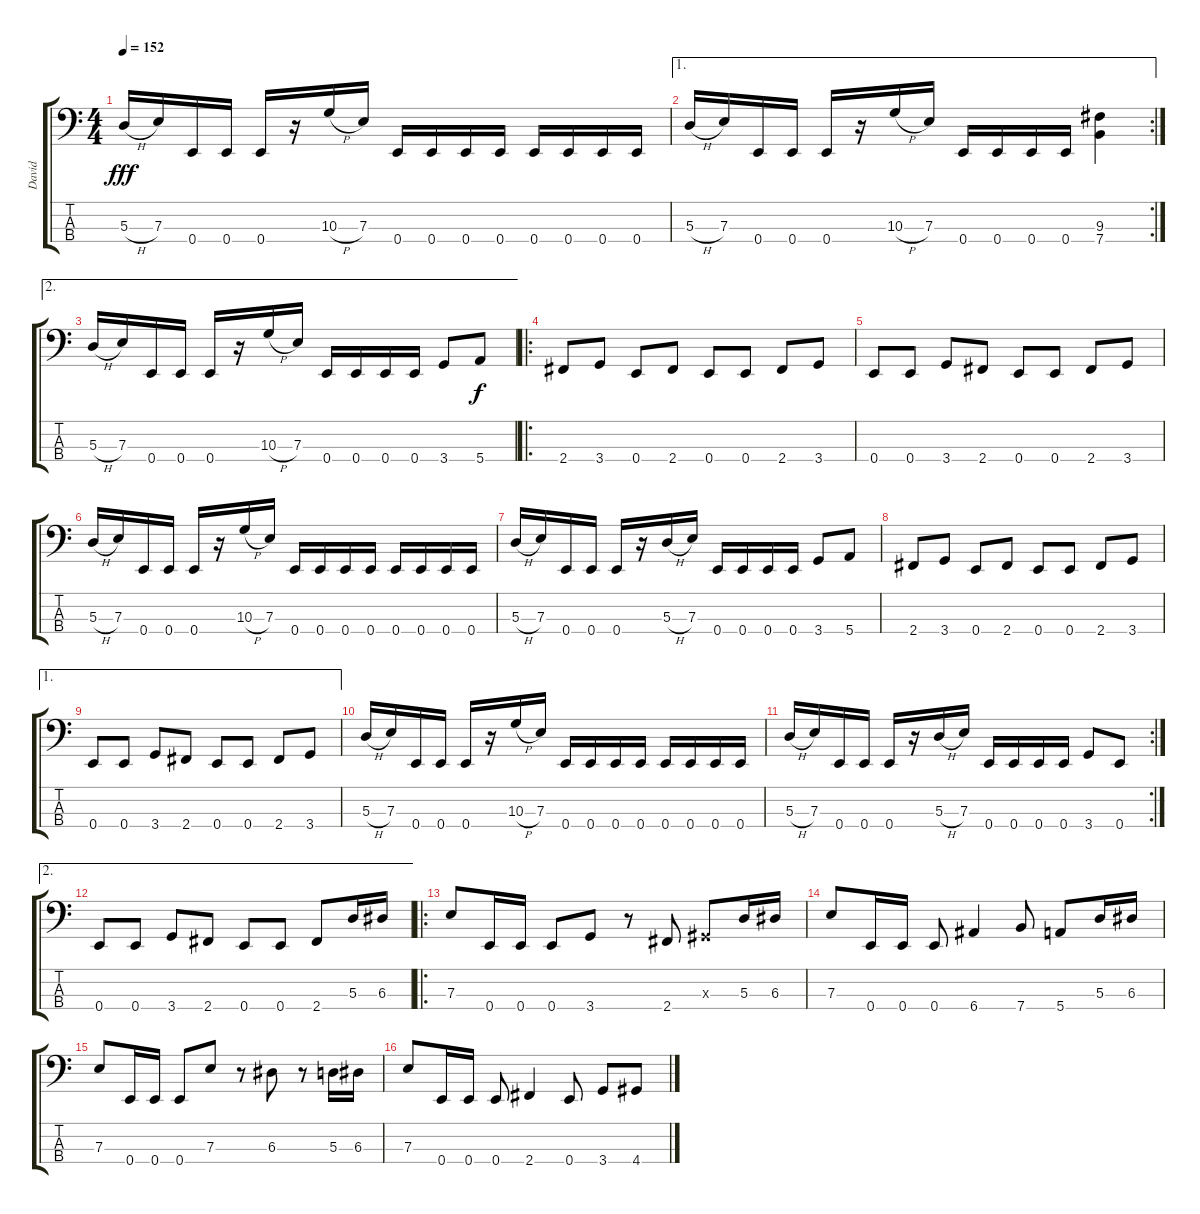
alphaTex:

\track ("David" "David") {instrument electricbassfinger}
\staff {score tabs}
\tuning (G2 D2 A1 E1) {hide}
\ts (4 4)
\tempo 152
\clef f4
\ks c
5.3{h}.16{dy fff} 7.3.16 0.4.16 0.4.16 0.4.16 r.16 10.3{h}.16 7.3.16 0.4.16 0.4.16 0.4.16 0.4.16 0.4.16 0.4.16 0.4.16 0.4.16 |
\ae 1
\rc 2
5.3{h}.16 7.3.16 0.4.16 0.4.16 0.4.16 r.16 10.3{h}.16 7.3.16 0.4.16 0.4.16 0.4.16 0.4.16 (9.3 7.4).4 |
\ae 2
5.3{h}.16 7.3.16 0.4.16 0.4.16 0.4.16 r.16 10.3{h}.16 7.3.16 0.4.16 0.4.16 0.4.16 0.4.16 3.4.8 5.4.8{dy f} |
\ro
2.4.8 3.4.8 0.4.8 2.4.8 0.4.8 0.4.8 2.4.8 3.4.8 |
0.4.8 0.4.8 3.4.8 2.4.8 0.4.8 0.4.8 2.4.8 3.4.8 |
5.3{h}.16 7.3.16 0.4.16 0.4.16 0.4.16 r.16 10.3{h}.16 7.3.16 0.4.16 0.4.16 0.4.16 0.4.16 0.4.16 0.4.16 0.4.16 0.4.16 |
5.3{h}.16 7.3.16 0.4.16 0.4.16 0.4.16 r.16 5.3{h}.16 7.3.16 0.4.16 0.4.16 0.4.16 0.4.16 3.4.8 5.4.8 |
2.4.8 3.4.8 0.4.8 2.4.8 0.4.8 0.4.8 2.4.8 3.4.8 |
\ae 1
0.4.8 0.4.8 3.4.8 2.4.8 0.4.8 0.4.8 2.4.8 3.4.8 |
5.3{h}.16 7.3.16 0.4.16 0.4.16 0.4.16 r.16 10.3{h}.16 7.3.16 0.4.16 0.4.16 0.4.16 0.4.16 0.4.16 0.4.16 0.4.16 0.4.16 |
\rc 2
5.3{h}.16 7.3.16 0.4.16 0.4.16 0.4.16 r.16 5.3{h}.16 7.3.16 0.4.16 0.4.16 0.4.16 0.4.16 3.4.8 0.4.8 |
\ae 2
0.4.8 0.4.8 3.4.8 2.4.8 0.4.8 0.4.8 2.4.8 5.3.16 6.3.16 |
\ro
7.3.8 0.4.16 0.4.16 0.4.8 3.4.8 r.8 2.4.8 -1.3{x}.8 5.3.16 6.3.16 |
7.3.8 0.4.16 0.4.16 0.4.8 6.4.4 7.4.8 5.4.8 5.3.16 6.3.16 |
7.3.8 0.4.16 0.4.16 0.4.8 7.3.8 r.8 6.3.8 r.8 5.3.16 6.3.16 |
7.3.8 0.4.16 0.4.16 0.4.8 2.4.4 0.4.8 3.4.8 4.4.8
